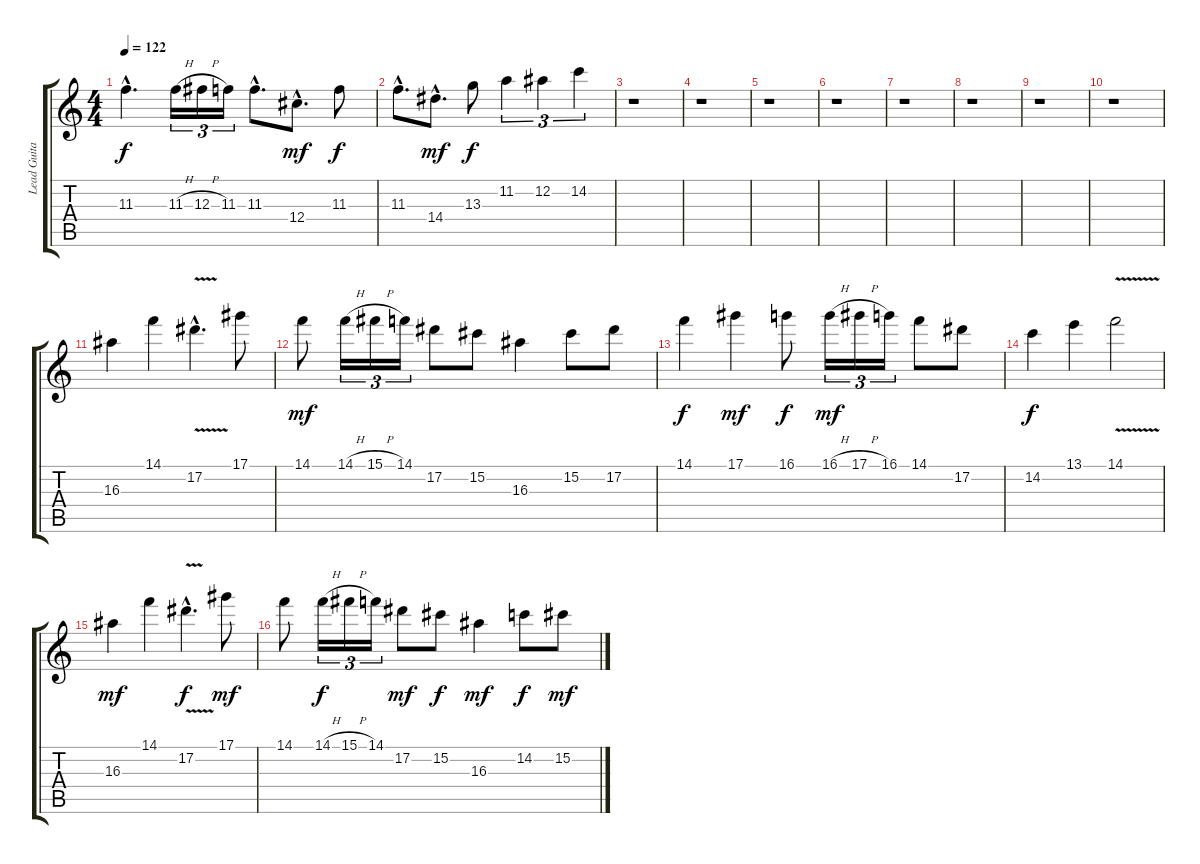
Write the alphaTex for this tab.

\track ("Lead Guitar I" "Lead Guita") {instrument distortionguitar}
\staff {score tabs}
\tuning (Eb4 Bb3 Gb3 Db3 Ab2 Eb2) {hide}
\ts (4 4)
\tempo 122
\clef g2
\ks c
11.3{hac}.4{d dy f} 11.3{h}.16{tu (3 2)} 12.3{h}.16{tu (3 2)} 11.3.16{tu (3 2)} 11.3{hac}.8{d} 12.4{hac}.8{d dy mf} 11.3.8{dy f} |
11.3{hac}.8{d} 14.4{hac}.8{d dy mf} 13.3.8{dy f} 11.2.4{tu (3 2)} 12.2.4{tu (3 2)} 14.2.4{tu (3 2)} |
r.1 |
r.1 |
r.1 |
r.1 |
r.1 |
r.1 |
r.1 |
r.1 |
16.3.4{balance 2} 14.1.4 17.2{v hac}.4{d} 17.1.8 |
14.1.8{dy mf} 14.1{h}.16{tu (3 2)} 15.1{h}.16{tu (3 2)} 14.1.16{tu (3 2)} 17.2.8 15.2.8 16.3.4 15.2.8 17.2.8 |
14.1.4{dy f} 17.1.4{dy mf} 16.1.8{dy f} 16.1{h}.16{tu (3 2) dy mf} 17.1{h}.16{tu (3 2)} 16.1.16{tu (3 2)} 14.1.8 17.2.8 |
14.2.4{dy f} 13.1.4 14.1{v}.2 |
16.3.4{dy mf} 14.1.4 17.2{v hac}.4{d dy f} 17.1.8{dy mf} |
14.1.8 14.1{h}.16{tu (3 2) dy f} 15.1{h}.16{tu (3 2)} 14.1.16{tu (3 2)} 17.2.8{dy mf} 15.2.8{dy f} 16.3.4{dy mf} 14.2.8{dy f} 15.2.8{dy mf}
